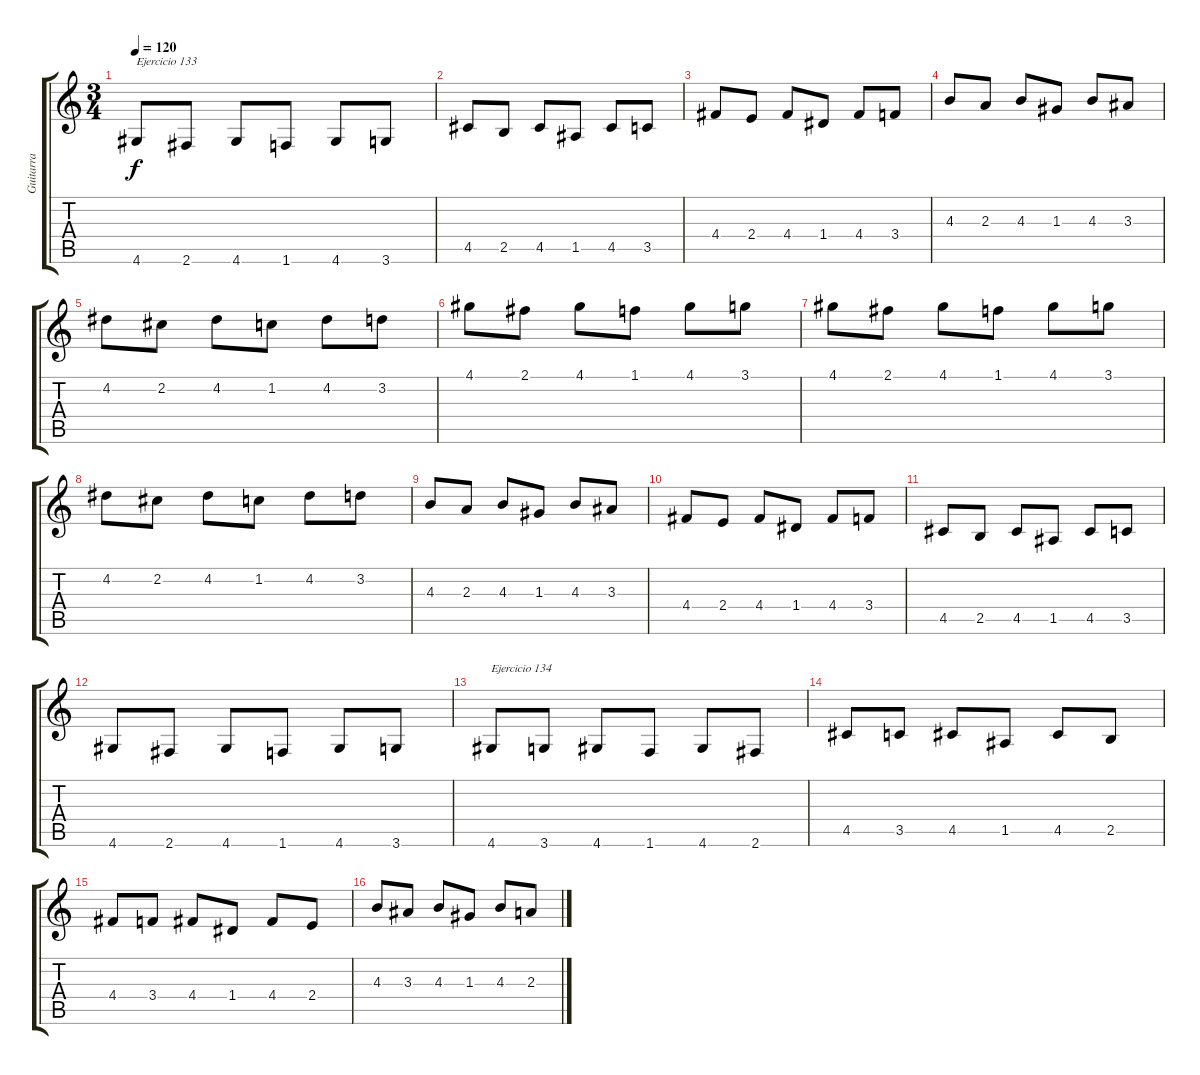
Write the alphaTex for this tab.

\track ("Guitarra" "Guitarra") {instrument acousticguitarnylon}
\staff {score tabs}
\tuning (E4 B3 G3 D3 A2 E2) {hide}
\ts (3 4)
\tempo 120
\clef g2
\ks c
4.6.8{txt "Ejercicio 133" dy f} 2.6.8 4.6.8 1.6.8 4.6.8 3.6.8 |
4.5.8 2.5.8 4.5.8 1.5.8 4.5.8 3.5.8 |
4.4.8 2.4.8 4.4.8 1.4.8 4.4.8 3.4.8 |
4.3.8 2.3.8 4.3.8 1.3.8 4.3.8 3.3.8 |
4.2.8 2.2.8 4.2.8 1.2.8 4.2.8 3.2.8 |
4.1.8 2.1.8 4.1.8 1.1.8 4.1.8 3.1.8 |
4.1.8 2.1.8 4.1.8 1.1.8 4.1.8 3.1.8 |
4.2.8 2.2.8 4.2.8 1.2.8 4.2.8 3.2.8 |
4.3.8 2.3.8 4.3.8 1.3.8 4.3.8 3.3.8 |
4.4.8 2.4.8 4.4.8 1.4.8 4.4.8 3.4.8 |
4.5.8 2.5.8 4.5.8 1.5.8 4.5.8 3.5.8 |
4.6.8 2.6.8 4.6.8 1.6.8 4.6.8 3.6.8 |
4.6.8{txt "Ejercicio 134"} 3.6.8 4.6.8 1.6.8 4.6.8 2.6.8 |
4.5.8 3.5.8 4.5.8 1.5.8 4.5.8 2.5.8 |
4.4.8 3.4.8 4.4.8 1.4.8 4.4.8 2.4.8 |
4.3.8 3.3.8 4.3.8 1.3.8 4.3.8 2.3.8
